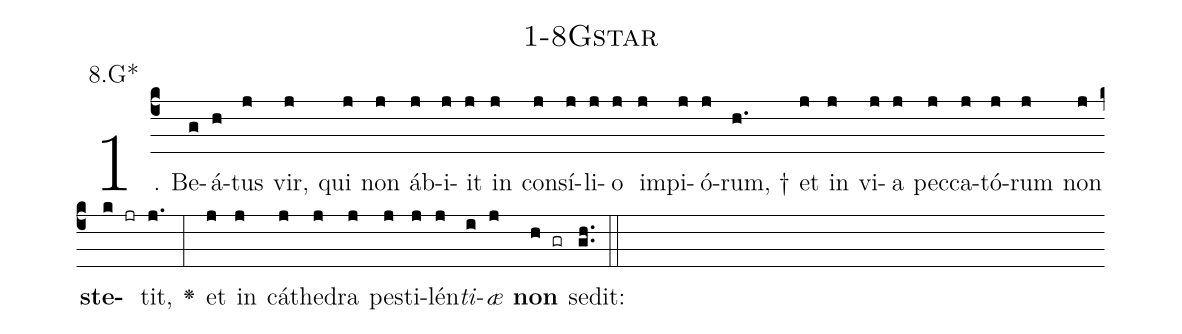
name: 1-8Gstar;
annotation: 8.G*;
%%
(c4)1. Be(g)á(h)tus(j) vir,(j) qui(j) non(j) áb(j)i(j)it(j) in(j) con(j)sí(j)li(j)o(j) im(j)pi(j)ó(j)rum, †(h.) et(j) in(j) vi(j)a(j) pec(j)ca(j)tó(j)rum(j) non(j) <b>ste</b>(k jr)tit,(j.) <v>\greheightstar</v>(:) et(j) in(j) cá(j)the(j)dra(j) pes(j)ti(j)lén(j)<i>ti</i>(i)<i>æ</i>(j) <b>non</b>(h gr) sedit:(gh..) (::)
